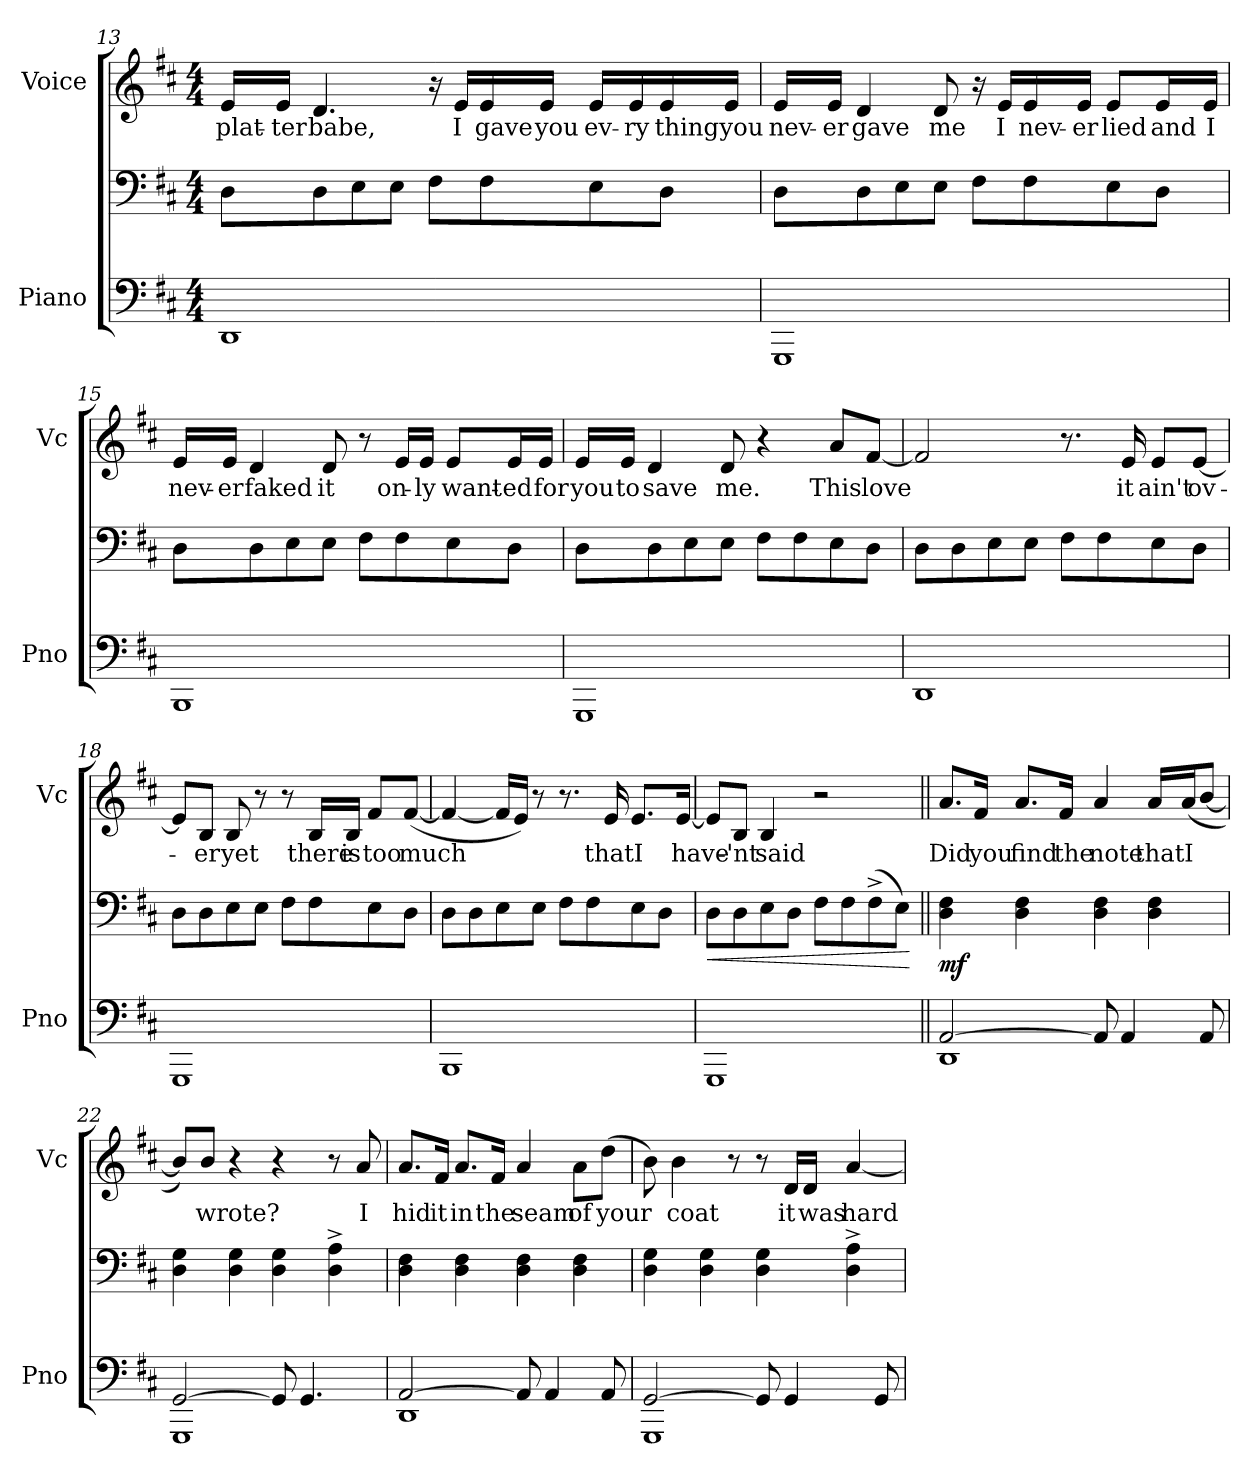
**kern	**kern	**dynam	**kern	**text
*part2	*part2	*part2	*part1	*part1
*staff3	*staff2	*staff2/3	*staff1	*staff1
*I"Piano	*	*	*I"Voice	*
*I'Pno	*	*	*I'Vc	*
*clefF4	*clefF4	*	*clefG2	*
*k[f#c#]	*k[f#c#]	*	*k[f#c#]	*
*M4/4	*M4/4	*	*M4/4	*
=13	=13	=13	=13	=13
!	!	!	!	!LO:LY:b
1DD	8D\L	.	16e/LL	plat-
!	!	!	!	!LO:LY:b
.	.	.	16e/JJ	-ter
!	!	!	!	!LO:LY:b
.	8D\	.	4.d/	babe,
.	8E\	.	.	.
.	8E\J	.	.	.
.	8F#\L	.	16r	.
!	!	!	!	!LO:LY:b
.	.	.	16e/LL	I
!	!	!	!	!LO:LY:b
.	8F#\	.	16e/	gave
!	!	!	!	!LO:LY:b
.	.	.	16e/JJ	you
!	!	!	!	!LO:LY:b
.	8E\	.	16e/LL	ev-
!	!	!	!	!LO:LY:b
.	.	.	16e/	-ry
!	!	!	!	!LO:LY:b
.	8D\J	.	16e/	thing
!	!	!	!	!LO:LY:b
.	.	.	16e/JJ	you
!!LO:LB:g=z
=14	=14	=14	=14	=14
!	!	!	!	!LO:LY:b
1GGG	8D\L	.	16e/LL	nev-
!	!	!	!	!LO:LY:b
.	.	.	16e/JJ	-er
!	!	!	!	!LO:LY:b
.	8D\	.	4d/	gave
.	8E\	.	.	.
!	!	!	!	!LO:LY:b
.	8E\J	.	8d/	me
.	8F#\L	.	16r	.
!	!	!	!	!LO:LY:b
.	.	.	16e/LL	I
!	!	!	!	!LO:LY:b
.	8F#\	.	16e/	nev-
!	!	!	!	!LO:LY:b
.	.	.	16e/JJ	-er
!	!	!	!	!LO:LY:b
.	8E\	.	8e/L	lied
!	!	!	!	!LO:LY:b
.	8D\J	.	16e/L	and
!	!	!	!	!LO:LY:b
.	.	.	16e/JJ	I
=15	=15	=15	=15	=15
!	!	!	!	!LO:LY:b
1BBB	8D\L	.	16e/LL	nev-
!	!	!	!	!LO:LY:b
.	.	.	16e/JJ	-er
!	!	!	!	!LO:LY:b
.	8D\	.	4d/	faked
.	8E\	.	.	.
!	!	!	!	!LO:LY:b
.	8E\J	.	8d/	it
.	8F#\L	.	8r	.
!	!	!	!	!LO:LY:b
.	8F#\	.	16e/LL	on-
!	!	!	!	!LO:LY:b
.	.	.	16e/JJ	-ly
!	!	!	!	!LO:LY:b
.	8E\	.	8e/L	want-
!	!	!	!	!LO:LY:b
.	8D\J	.	16e/L	-ed
!	!	!	!	!LO:LY:b
.	.	.	16e/JJ	for
=16	=16	=16	=16	=16
!	!	!	!	!LO:LY:b
1GGG	8D\L	.	16e/LL	you
!	!	!	!	!LO:LY:b
.	.	.	16e/JJ	to
!	!	!	!	!LO:LY:b
.	8D\	.	4d/	save
.	8E\	.	.	.
!	!	!	!	!LO:LY:b
.	8E\J	.	8d/	me.
.	8F#\L	.	4r	.
.	8F#\	.	.	.
!	!	!	!	!LO:LY:b
.	8E\	.	8a/L	This
!	!	!	!	!LO:LY:b
.	8D\J	.	[8f#/J	love
!!LO:PB:g=z
=17	=17	=17	=17	=17
1DD	8D\L	.	2f#/]	.
.	8D\	.	.	.
.	8E\	.	.	.
.	8E\J	.	.	.
.	8F#\L	.	8.r	.
.	8F#\	.	.	.
!	!	!	!	!LO:LY:b
.	.	.	16e/	it
!	!	!	!	!LO:LY:b
.	8E\	.	8e/L	ain't
!	!	!	!	!LO:LY:b
.	8D\J	.	[8e/J	ov-
=18	=18	=18	=18	=18
1GGG	8D\L	.	8e/L]	.
!	!	!	!	!LO:LY:b
.	8D\	.	8B/J	-er
!	!	!	!	!LO:LY:b
.	8E\	.	8B/	yet
.	8E\J	.	8r	.
.	8F#\L	.	8r	.
!	!	!	!	!LO:LY:b
.	8F#\	.	16B/LL	there
!	!	!	!	!LO:LY:b
.	.	.	16B/JJ	is
!	!	!	!	!LO:LY:b
.	8E\	.	8f#/L	too
!	!	!	!	!LO:LY:b
.	8D\J	.	([8f#/J	much
=19	=19	=19	=19	=19
1BBB	8D\L	.	4f#/_	.
.	8D\	.	.	.
.	8E\	.	16f#/LL]	.
.	.	.	16e/JJ)	.
.	8E\J	.	8r	.
.	8F#\L	.	8.r	.
.	8F#\	.	.	.
!	!	!	!	!LO:LY:b
.	.	.	16e/	that
!	!	!	!	!LO:LY:b
.	8E\	.	8.e/L	I
.	8D\J	.	.	.
!	!	!	!	!LO:LY:b
.	.	.	[16e/Jk	have-
=20	=20	=20	=20	=20
!	!	!LO:HP:b	!	!
1GGG	8D\L	<	8e/L]	.
!	!	!	!	!LO:LY:b
.	8D\	.	8B/J	-'nt
!	!	!	!	!LO:LY:b
.	8E\	.	4B/	said
.	8D\J	.	.	.
.	8F#\L	.	2r	.
.	8F#\	.	.	.
.	(>8F#^\	.	.	.
.	8E\J)	.	.	.
.	.	[	.	.
!!LO:LB:g=z
=21||	=21||	=21||	=21||	=21||
*^	*	*	*	*
!	!	!	!LO:DY:b	!	!LO:LY:b
[2AA/	1DD	4D\ 4F#\	mf	8.a/L	Did
!	!	!	!	!	!LO:LY:b
.	.	.	.	16f#/Jk	you
!	!	!	!	!	!LO:LY:b
.	.	4D\ 4F#\	.	8.a/L	find
!	!	!	!	!	!LO:LY:b
.	.	.	.	16f#/Jk	the
!	!	!	!	!	!LO:LY:b
8AA/]	.	4D\ 4F#\	.	4a/	note
4AA/	.	.	.	.	.
!	!	!	!	!	!LO:LY:b
.	.	4D\ 4F#\	.	16a/LL	that
!	!	!	!	!	!LO:LY:b
.	.	.	.	(16a/J	I
8AA/	.	.	.	[8b/J	.
=22	=22	=22	=22	=22	=22
[2GG/	1GGG	4D\ 4G\	.	8b/L])	.
!	!	!	!	!	!LO:LY:b
.	.	.	.	8b/J	wrote?
.	.	4D\ 4G\	.	4r	.
8GG/]	.	4D\ 4G\	.	4r	.
4.GG/	.	.	.	.	.
.	.	4D\^ 4A\^	.	8r	.
!	!	!	!	!	!LO:LY:b
.	.	.	.	8a/	I
=23	=23	=23	=23	=23	=23
!	!	!	!	!	!LO:LY:b
[2AA/	1DD	4D\ 4F#\	.	8.a/L	hid
!	!	!	!	!	!LO:LY:b
.	.	.	.	16f#/Jk	it
!	!	!	!	!	!LO:LY:b
.	.	4D\ 4F#\	.	8.a/L	in
!	!	!	!	!	!LO:LY:b
.	.	.	.	16f#/Jk	the
!	!	!	!	!	!LO:LY:b
8AA/]	.	4D\ 4F#\	.	4a/	seam
4AA/	.	.	.	.	.
!	!	!	!	!	!LO:LY:b
.	.	4D\ 4F#\	.	8a\L	of
!	!	!	!	!	!LO:LY:b
8AA/	.	.	.	(8dd\J	your
!!LO:LB:g=z
=24	=24	=24	=24	=24	=24
[2GG/	1GGG	4D\ 4G\	.	8b\)	.
!	!	!	!	!	!LO:LY:b
.	.	.	.	4b\	coat
.	.	4D\ 4G\	.	.	.
.	.	.	.	8r	.
8GG/]	.	4D\ 4G\	.	8r	.
!	!	!	!	!	!LO:LY:b
4GG/	.	.	.	16d/LL	it
!	!	!	!	!	!LO:LY:b
.	.	.	.	16d/JJ	was
!	!	!	!	!	!LO:LY:b
.	.	4D\^ 4A\^	.	[4a/	hard
8GG/	.	.	.	.	.
*v	*v	*	*	*	*
=	=	=	=	=
*-	*-	*-	*-	*-
